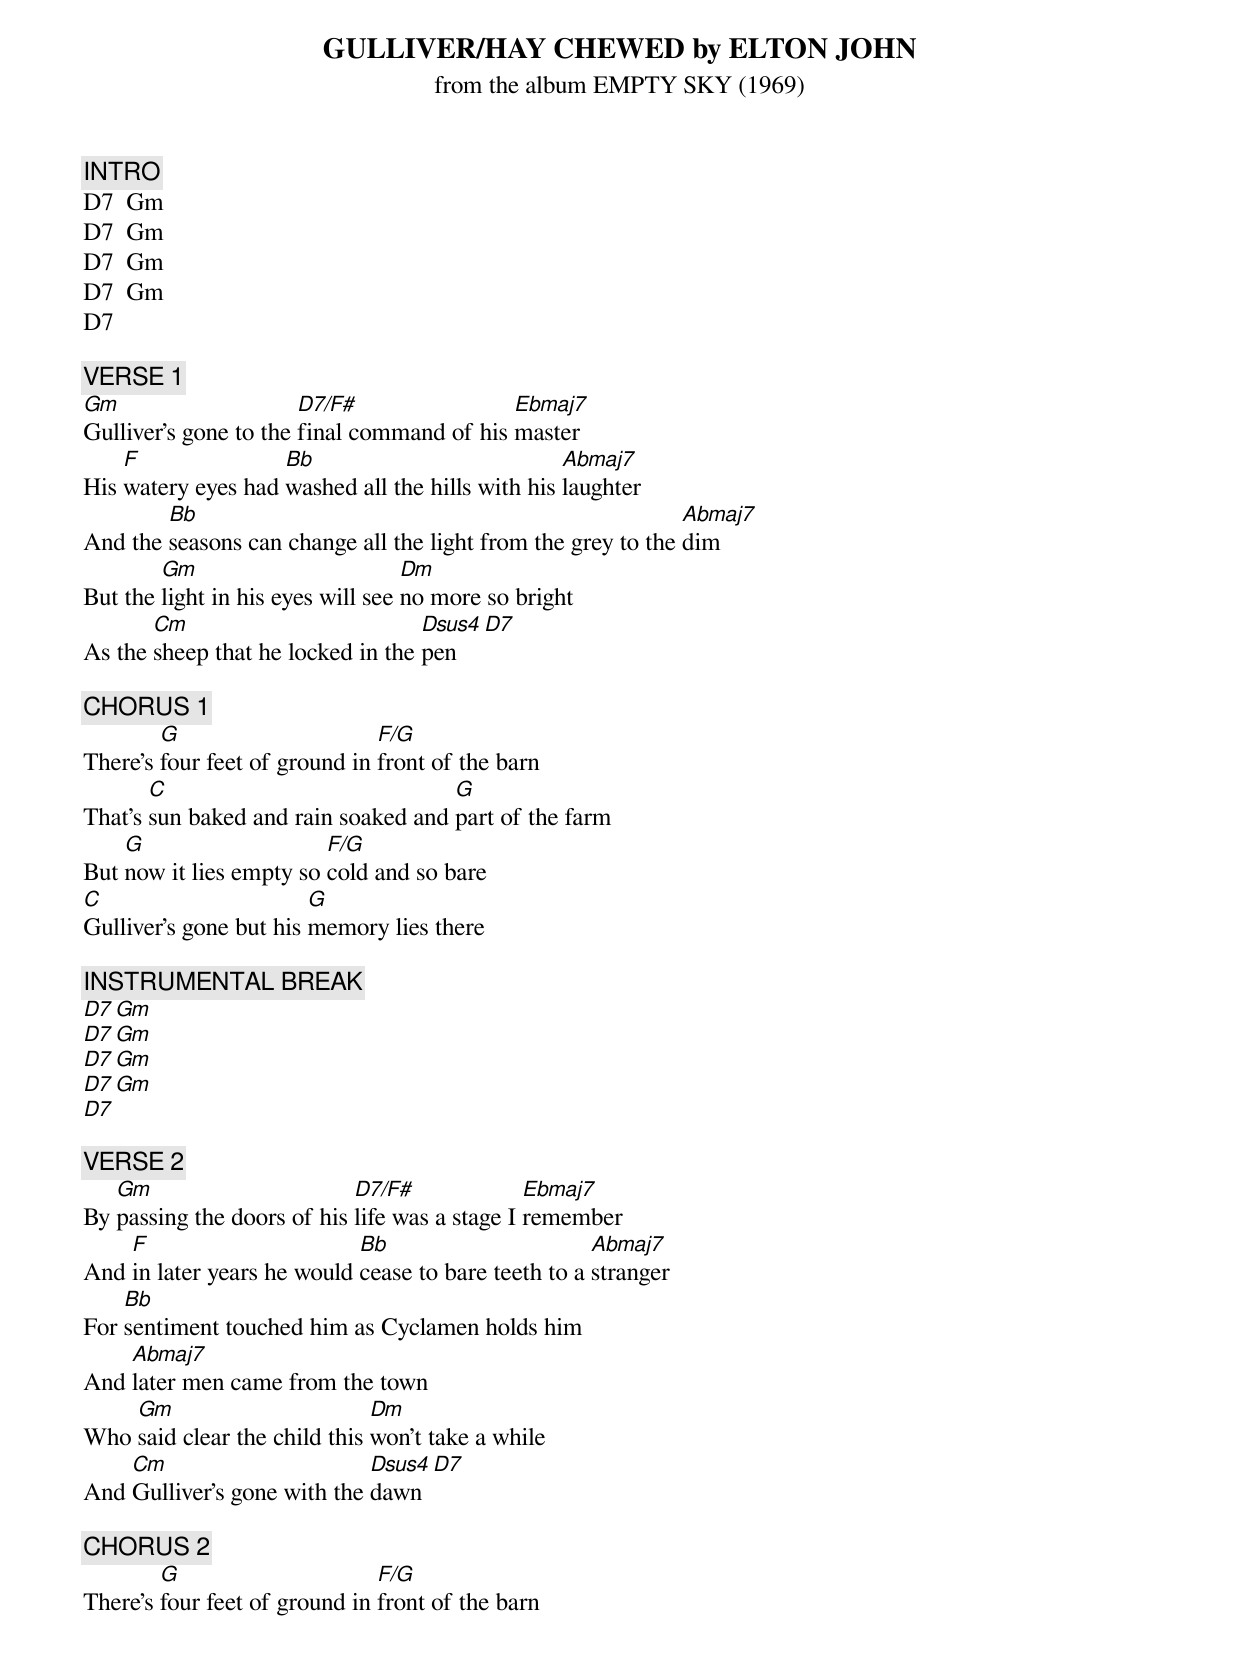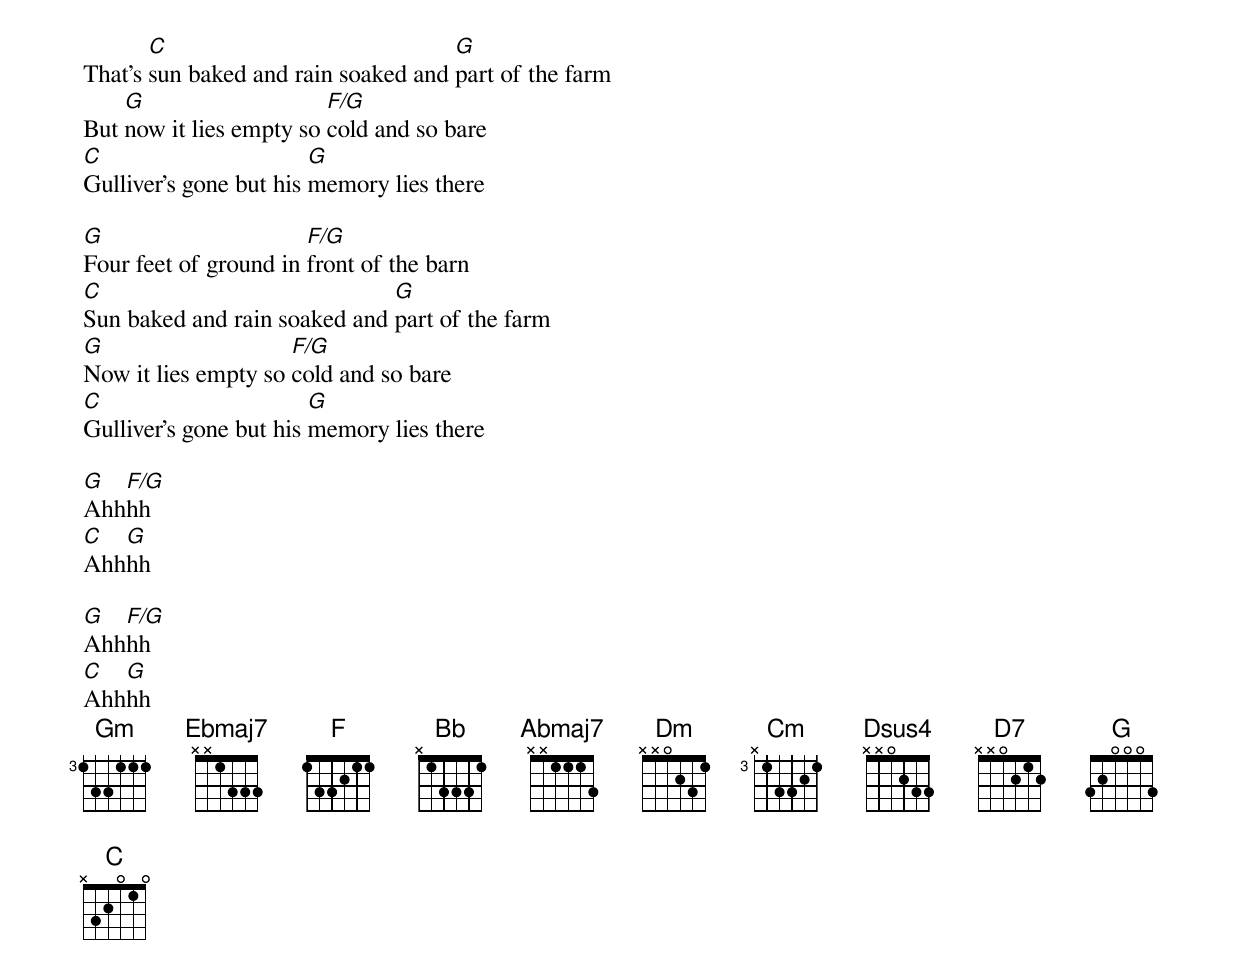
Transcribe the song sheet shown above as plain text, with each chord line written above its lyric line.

GULLIVER/HAY CHEWED by ELTON JOHN
from the album EMPTY SKY (1969)

[INTRO]
D7  Gm
D7  Gm
D7  Gm
D7  Gm
D7

[VERSE 1]
Gm                     D7/F#                Ebmaj7
Gulliver's gone to the final command of his master
    F               Bb                            Abmaj7
His watery eyes had washed all the hills with his laughter
        Bb                                                    Abmaj7
And the seasons can change all the light from the grey to the dim
        Gm                         Dm
But the light in his eyes will see no more so bright
       Cm                          Dsus4  D7
As the sheep that he locked in the pen

[CHORUS 1]
        G                      F/G
There's four feet of ground in front of the barn
       C                             G
That's sun baked and rain soaked and part of the farm
    G                    F/G
But now it lies empty so cold and so bare
C                       G
Gulliver's gone but his memory lies there

[INSTRUMENTAL BREAK]
D7  Gm
D7  Gm
D7  Gm
D7  Gm
D7

[VERSE 2]
   Gm                       D7/F#              Ebmaj7
By passing the doors of his life was a stage I remember
    F                       Bb                       Abmaj7
And in later years he would cease to bare teeth to a stranger
    Bb
For sentiment touched him as Cyclamen holds him
    Abmaj7
And later men came from the town
    Gm                        Dm
Who said clear the child this won't take a while
    Cm                       Dsus4  D7
And Gulliver's gone with the dawn

[CHORUS 2]
        G                      F/G
There's four feet of ground in front of the barn
       C                             G
That's sun baked and rain soaked and part of the farm
    G                    F/G
But now it lies empty so cold and so bare
C                       G
Gulliver's gone but his memory lies there

G                      F/G
Four feet of ground in front of the barn
C                             G
Sun baked and rain soaked and part of the farm
G                    F/G
Now it lies empty so cold and so bare
C                       G
Gulliver's gone but his memory lies there

G  F/G
Ahhhh
C  G
Ahhhh

G  F/G
Ahhhh
C  G
Ahhhh
